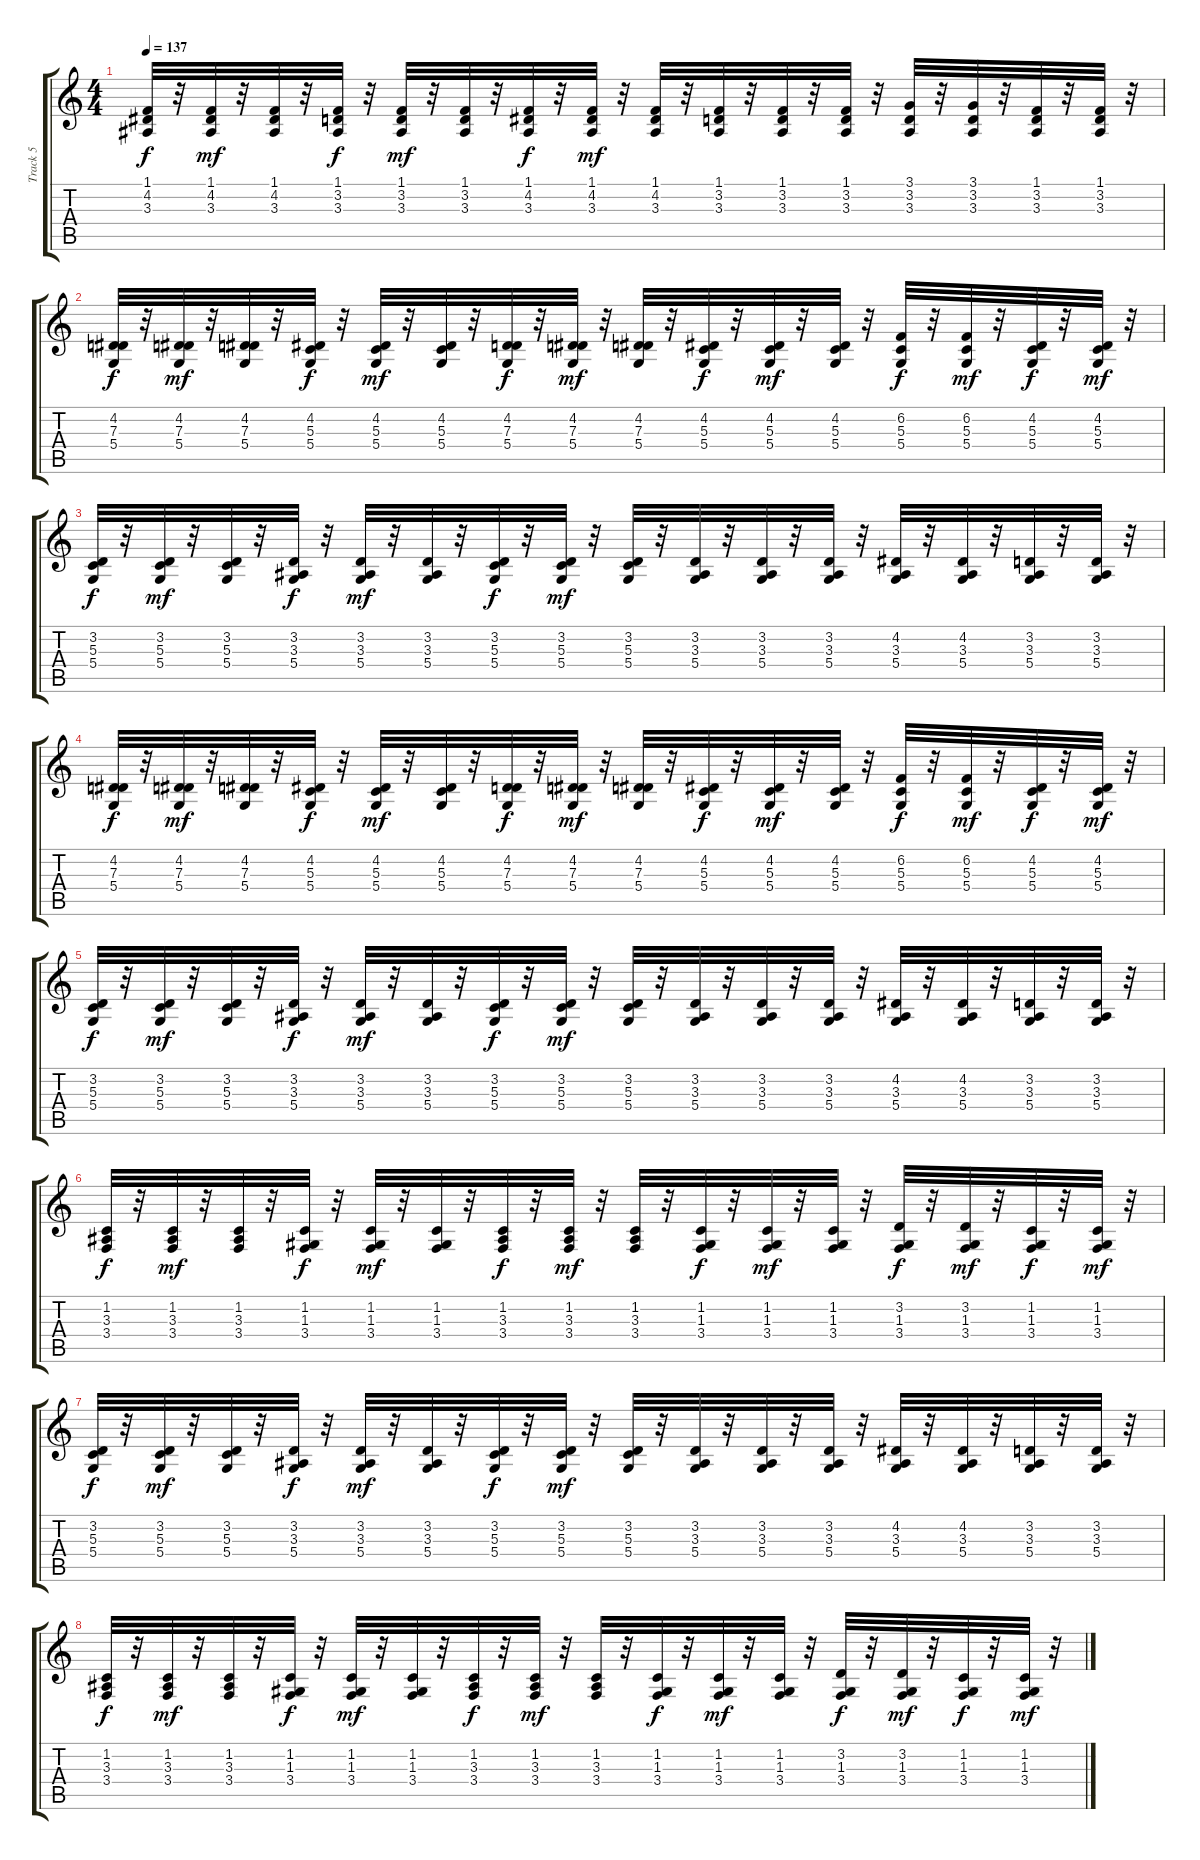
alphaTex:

\track ("Track 5" "Track 5") {instrument lead1square}
\staff {score tabs}
\tuning (E4 B3 G3 D3 A2 E2) {hide}
\ts (4 4)
\tempo 137
\clef g2
\ks c
(1.1 4.2 3.3).32{dy f} r.32 (1.1 4.2 3.3).32{dy mf} r.32 (1.1 4.2 3.3).32 r.32 (1.1 3.2 3.3).32{dy f} r.32 (1.1 3.2 3.3).32{dy mf} r.32 (1.1 3.2 3.3).32 r.32 (1.1 4.2 3.3).32{dy f} r.32 (1.1 4.2 3.3).32{dy mf} r.32 (1.1 4.2 3.3).32 r.32 (1.1 3.2 3.3).32 r.32 (1.1 3.2 3.3).32 r.32 (1.1 3.2 3.3).32 r.32 (3.1 3.2 3.3).32 r.32 (3.1 3.2 3.3).32 r.32 (1.1 3.2 3.3).32 r.32 (1.1 3.2 3.3).32 r.32 |
(4.2 7.3 5.4).32{dy f} r.32 (4.2 7.3 5.4).32{dy mf} r.32 (4.2 7.3 5.4).32 r.32 (4.2 5.3 5.4).32{dy f} r.32 (4.2 5.3 5.4).32{dy mf} r.32 (4.2 5.3 5.4).32 r.32 (4.2 7.3 5.4).32{dy f} r.32 (4.2 7.3 5.4).32{dy mf} r.32 (4.2 7.3 5.4).32 r.32 (4.2 5.3 5.4).32{dy f} r.32 (4.2 5.3 5.4).32{dy mf} r.32 (4.2 5.3 5.4).32 r.32 (6.2 5.3 5.4).32{dy f} r.32 (6.2 5.3 5.4).32{dy mf} r.32 (4.2 5.3 5.4).32{dy f} r.32 (4.2 5.3 5.4).32{dy mf} r.32 |
(3.2 5.3 5.4).32{dy f} r.32 (3.2 5.3 5.4).32{dy mf} r.32 (3.2 5.3 5.4).32 r.32 (3.2 3.3 5.4).32{dy f} r.32 (3.2 3.3 5.4).32{dy mf} r.32 (3.2 3.3 5.4).32 r.32 (3.2 5.3 5.4).32{dy f} r.32 (3.2 5.3 5.4).32{dy mf} r.32 (3.2 5.3 5.4).32 r.32 (3.2 3.3 5.4).32 r.32 (3.2 3.3 5.4).32 r.32 (3.2 3.3 5.4).32 r.32 (4.2 3.3 5.4).32 r.32 (4.2 3.3 5.4).32 r.32 (3.2 3.3 5.4).32 r.32 (3.2 3.3 5.4).32 r.32 |
(4.2 7.3 5.4).32{dy f} r.32 (4.2 7.3 5.4).32{dy mf} r.32 (4.2 7.3 5.4).32 r.32 (4.2 5.3 5.4).32{dy f} r.32 (4.2 5.3 5.4).32{dy mf} r.32 (4.2 5.3 5.4).32 r.32 (4.2 7.3 5.4).32{dy f} r.32 (4.2 7.3 5.4).32{dy mf} r.32 (4.2 7.3 5.4).32 r.32 (4.2 5.3 5.4).32{dy f} r.32 (4.2 5.3 5.4).32{dy mf} r.32 (4.2 5.3 5.4).32 r.32 (6.2 5.3 5.4).32{dy f} r.32 (6.2 5.3 5.4).32{dy mf} r.32 (4.2 5.3 5.4).32{dy f} r.32 (4.2 5.3 5.4).32{dy mf} r.32 |
(3.2 5.3 5.4).32{dy f} r.32 (3.2 5.3 5.4).32{dy mf} r.32 (3.2 5.3 5.4).32 r.32 (3.2 3.3 5.4).32{dy f} r.32 (3.2 3.3 5.4).32{dy mf} r.32 (3.2 3.3 5.4).32 r.32 (3.2 5.3 5.4).32{dy f} r.32 (3.2 5.3 5.4).32{dy mf} r.32 (3.2 5.3 5.4).32 r.32 (3.2 3.3 5.4).32 r.32 (3.2 3.3 5.4).32 r.32 (3.2 3.3 5.4).32 r.32 (4.2 3.3 5.4).32 r.32 (4.2 3.3 5.4).32 r.32 (3.2 3.3 5.4).32 r.32 (3.2 3.3 5.4).32 r.32 |
(1.2 3.3 3.4).32{dy f} r.32 (1.2 3.3 3.4).32{dy mf} r.32 (1.2 3.3 3.4).32 r.32 (1.2 1.3 3.4).32{dy f} r.32 (1.2 1.3 3.4).32{dy mf} r.32 (1.2 1.3 3.4).32 r.32 (1.2 3.3 3.4).32{dy f} r.32 (1.2 3.3 3.4).32{dy mf} r.32 (1.2 3.3 3.4).32 r.32 (1.2 1.3 3.4).32{dy f} r.32 (1.2 1.3 3.4).32{dy mf} r.32 (1.2 1.3 3.4).32 r.32 (3.2 1.3 3.4).32{dy f} r.32 (3.2 1.3 3.4).32{dy mf} r.32 (1.2 1.3 3.4).32{dy f} r.32 (1.2 1.3 3.4).32{dy mf} r.32 |
(3.2 5.3 5.4).32{dy f} r.32 (3.2 5.3 5.4).32{dy mf} r.32 (3.2 5.3 5.4).32 r.32 (3.2 3.3 5.4).32{dy f} r.32 (3.2 3.3 5.4).32{dy mf} r.32 (3.2 3.3 5.4).32 r.32 (3.2 5.3 5.4).32{dy f} r.32 (3.2 5.3 5.4).32{dy mf} r.32 (3.2 5.3 5.4).32 r.32 (3.2 3.3 5.4).32 r.32 (3.2 3.3 5.4).32 r.32 (3.2 3.3 5.4).32 r.32 (4.2 3.3 5.4).32 r.32 (4.2 3.3 5.4).32 r.32 (3.2 3.3 5.4).32 r.32 (3.2 3.3 5.4).32 r.32 |
(1.2 3.3 3.4).32{dy f} r.32 (1.2 3.3 3.4).32{dy mf} r.32 (1.2 3.3 3.4).32 r.32 (1.2 1.3 3.4).32{dy f} r.32 (1.2 1.3 3.4).32{dy mf} r.32 (1.2 1.3 3.4).32 r.32 (1.2 3.3 3.4).32{dy f} r.32 (1.2 3.3 3.4).32{dy mf} r.32 (1.2 3.3 3.4).32 r.32 (1.2 1.3 3.4).32{dy f} r.32 (1.2 1.3 3.4).32{dy mf} r.32 (1.2 1.3 3.4).32 r.32 (3.2 1.3 3.4).32{dy f} r.32 (3.2 1.3 3.4).32{dy mf} r.32 (1.2 1.3 3.4).32{dy f} r.32 (1.2 1.3 3.4).32{dy mf} r.32
